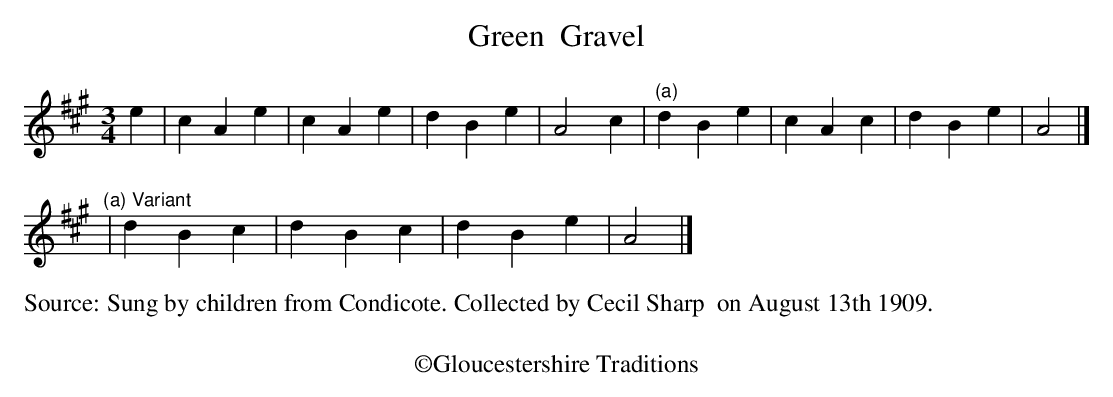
X:1
T:Green  Gravel
M:3/4
L:1/4
K:A Major
e|cAe|cAe|dBe|A2c|\
"^(a)"dBe|cAc|dBe|A2|]
"^ (a) Variant"|dBc|dBc|dBe|A2|]
